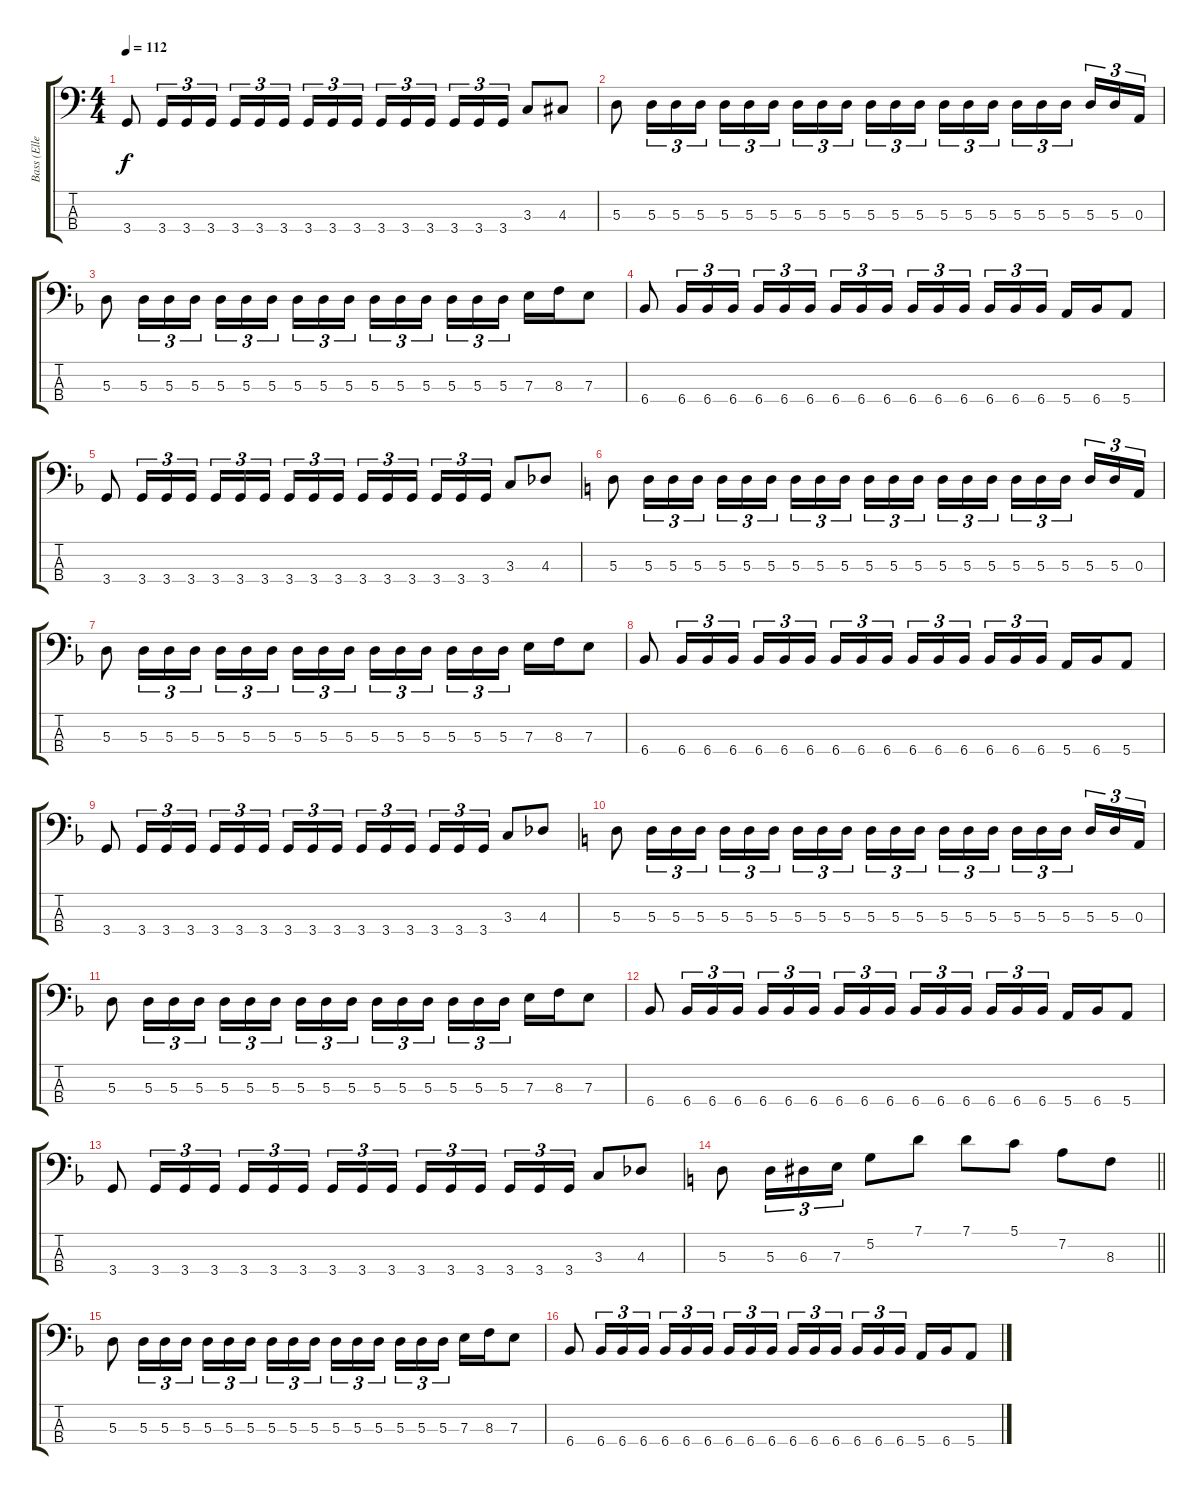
\track ("Bass (Ellefson)" "Bass (Elle") {instrument electricbasspick}
\staff {score tabs}
\tuning (G2 D2 A1 E1) {hide}
\ts (4 4)
\tempo 112
\clef f4
\ks c
3.4.8{dy f} 3.4.16{tu (3 2)} 3.4.16{tu (3 2)} 3.4.16{tu (3 2)} 3.4.16{tu (3 2)} 3.4.16{tu (3 2)} 3.4.16{tu (3 2) beam splitsecondary} 3.4.16{tu (3 2)} 3.4.16{tu (3 2)} 3.4.16{tu (3 2)} 3.4.16{tu (3 2)} 3.4.16{tu (3 2)} 3.4.16{tu (3 2) beam splitsecondary} 3.4.16{tu (3 2)} 3.4.16{tu (3 2)} 3.4.16{tu (3 2)} 3.3.8 4.3.8 |
5.3.8 5.3.16{tu (3 2)} 5.3.16{tu (3 2)} 5.3.16{tu (3 2)} 5.3.16{tu (3 2)} 5.3.16{tu (3 2)} 5.3.16{tu (3 2) beam splitsecondary} 5.3.16{tu (3 2)} 5.3.16{tu (3 2)} 5.3.16{tu (3 2)} 5.3.16{tu (3 2)} 5.3.16{tu (3 2)} 5.3.16{tu (3 2) beam splitsecondary} 5.3.16{tu (3 2)} 5.3.16{tu (3 2)} 5.3.16{tu (3 2)} 5.3.16{tu (3 2)} 5.3.16{tu (3 2)} 5.3.16{tu (3 2) beam splitsecondary} 5.3.16{tu (3 2)} 5.3.16{tu (3 2)} 0.3.16{tu (3 2)} |
\ks f
5.3.8 5.3.16{tu (3 2)} 5.3.16{tu (3 2)} 5.3.16{tu (3 2)} 5.3.16{tu (3 2)} 5.3.16{tu (3 2)} 5.3.16{tu (3 2) beam splitsecondary} 5.3.16{tu (3 2)} 5.3.16{tu (3 2)} 5.3.16{tu (3 2)} 5.3.16{tu (3 2)} 5.3.16{tu (3 2)} 5.3.16{tu (3 2) beam splitsecondary} 5.3.16{tu (3 2)} 5.3.16{tu (3 2)} 5.3.16{tu (3 2)} 7.3.16 8.3.16 7.3.8 |
6.4.8 6.4.16{tu (3 2)} 6.4.16{tu (3 2)} 6.4.16{tu (3 2)} 6.4.16{tu (3 2)} 6.4.16{tu (3 2)} 6.4.16{tu (3 2) beam splitsecondary} 6.4.16{tu (3 2)} 6.4.16{tu (3 2)} 6.4.16{tu (3 2)} 6.4.16{tu (3 2)} 6.4.16{tu (3 2)} 6.4.16{tu (3 2) beam splitsecondary} 6.4.16{tu (3 2)} 6.4.16{tu (3 2)} 6.4.16{tu (3 2)} 5.4.16 6.4.16 5.4.8 |
3.4.8 3.4.16{tu (3 2)} 3.4.16{tu (3 2)} 3.4.16{tu (3 2)} 3.4.16{tu (3 2)} 3.4.16{tu (3 2)} 3.4.16{tu (3 2) beam splitsecondary} 3.4.16{tu (3 2)} 3.4.16{tu (3 2)} 3.4.16{tu (3 2)} 3.4.16{tu (3 2)} 3.4.16{tu (3 2)} 3.4.16{tu (3 2) beam splitsecondary} 3.4.16{tu (3 2)} 3.4.16{tu (3 2)} 3.4.16{tu (3 2)} 3.3.8 4.3.8 |
\ks c
5.3.8 5.3.16{tu (3 2)} 5.3.16{tu (3 2)} 5.3.16{tu (3 2)} 5.3.16{tu (3 2)} 5.3.16{tu (3 2)} 5.3.16{tu (3 2) beam splitsecondary} 5.3.16{tu (3 2)} 5.3.16{tu (3 2)} 5.3.16{tu (3 2)} 5.3.16{tu (3 2)} 5.3.16{tu (3 2)} 5.3.16{tu (3 2) beam splitsecondary} 5.3.16{tu (3 2)} 5.3.16{tu (3 2)} 5.3.16{tu (3 2)} 5.3.16{tu (3 2)} 5.3.16{tu (3 2)} 5.3.16{tu (3 2) beam splitsecondary} 5.3.16{tu (3 2)} 5.3.16{tu (3 2)} 0.3.16{tu (3 2)} |
\ks f
5.3.8 5.3.16{tu (3 2)} 5.3.16{tu (3 2)} 5.3.16{tu (3 2)} 5.3.16{tu (3 2)} 5.3.16{tu (3 2)} 5.3.16{tu (3 2) beam splitsecondary} 5.3.16{tu (3 2)} 5.3.16{tu (3 2)} 5.3.16{tu (3 2)} 5.3.16{tu (3 2)} 5.3.16{tu (3 2)} 5.3.16{tu (3 2) beam splitsecondary} 5.3.16{tu (3 2)} 5.3.16{tu (3 2)} 5.3.16{tu (3 2)} 7.3.16 8.3.16 7.3.8 |
6.4.8 6.4.16{tu (3 2)} 6.4.16{tu (3 2)} 6.4.16{tu (3 2)} 6.4.16{tu (3 2)} 6.4.16{tu (3 2)} 6.4.16{tu (3 2) beam splitsecondary} 6.4.16{tu (3 2)} 6.4.16{tu (3 2)} 6.4.16{tu (3 2)} 6.4.16{tu (3 2)} 6.4.16{tu (3 2)} 6.4.16{tu (3 2) beam splitsecondary} 6.4.16{tu (3 2)} 6.4.16{tu (3 2)} 6.4.16{tu (3 2)} 5.4.16 6.4.16 5.4.8 |
3.4.8 3.4.16{tu (3 2)} 3.4.16{tu (3 2)} 3.4.16{tu (3 2)} 3.4.16{tu (3 2)} 3.4.16{tu (3 2)} 3.4.16{tu (3 2) beam splitsecondary} 3.4.16{tu (3 2)} 3.4.16{tu (3 2)} 3.4.16{tu (3 2)} 3.4.16{tu (3 2)} 3.4.16{tu (3 2)} 3.4.16{tu (3 2) beam splitsecondary} 3.4.16{tu (3 2)} 3.4.16{tu (3 2)} 3.4.16{tu (3 2)} 3.3.8 4.3.8 |
\ks c
5.3.8 5.3.16{tu (3 2)} 5.3.16{tu (3 2)} 5.3.16{tu (3 2)} 5.3.16{tu (3 2)} 5.3.16{tu (3 2)} 5.3.16{tu (3 2) beam splitsecondary} 5.3.16{tu (3 2)} 5.3.16{tu (3 2)} 5.3.16{tu (3 2)} 5.3.16{tu (3 2)} 5.3.16{tu (3 2)} 5.3.16{tu (3 2) beam splitsecondary} 5.3.16{tu (3 2)} 5.3.16{tu (3 2)} 5.3.16{tu (3 2)} 5.3.16{tu (3 2)} 5.3.16{tu (3 2)} 5.3.16{tu (3 2) beam splitsecondary} 5.3.16{tu (3 2)} 5.3.16{tu (3 2)} 0.3.16{tu (3 2)} |
\ks f
5.3.8 5.3.16{tu (3 2)} 5.3.16{tu (3 2)} 5.3.16{tu (3 2)} 5.3.16{tu (3 2)} 5.3.16{tu (3 2)} 5.3.16{tu (3 2) beam splitsecondary} 5.3.16{tu (3 2)} 5.3.16{tu (3 2)} 5.3.16{tu (3 2)} 5.3.16{tu (3 2)} 5.3.16{tu (3 2)} 5.3.16{tu (3 2) beam splitsecondary} 5.3.16{tu (3 2)} 5.3.16{tu (3 2)} 5.3.16{tu (3 2)} 7.3.16 8.3.16 7.3.8 |
6.4.8 6.4.16{tu (3 2)} 6.4.16{tu (3 2)} 6.4.16{tu (3 2)} 6.4.16{tu (3 2)} 6.4.16{tu (3 2)} 6.4.16{tu (3 2) beam splitsecondary} 6.4.16{tu (3 2)} 6.4.16{tu (3 2)} 6.4.16{tu (3 2)} 6.4.16{tu (3 2)} 6.4.16{tu (3 2)} 6.4.16{tu (3 2) beam splitsecondary} 6.4.16{tu (3 2)} 6.4.16{tu (3 2)} 6.4.16{tu (3 2)} 5.4.16 6.4.16 5.4.8 |
3.4.8 3.4.16{tu (3 2)} 3.4.16{tu (3 2)} 3.4.16{tu (3 2)} 3.4.16{tu (3 2)} 3.4.16{tu (3 2)} 3.4.16{tu (3 2) beam splitsecondary} 3.4.16{tu (3 2)} 3.4.16{tu (3 2)} 3.4.16{tu (3 2)} 3.4.16{tu (3 2)} 3.4.16{tu (3 2)} 3.4.16{tu (3 2) beam splitsecondary} 3.4.16{tu (3 2)} 3.4.16{tu (3 2)} 3.4.16{tu (3 2)} 3.3.8 4.3.8 |
\barLineRight lightlight
\ks c
5.3.8 5.3.16{tu (3 2)} 6.3.16{tu (3 2)} 7.3.16{tu (3 2)} 5.2.8 7.1.8 7.1.8 5.1.8 7.2.8 8.3.8 |
\ks f
5.3.8 5.3.16{tu (3 2)} 5.3.16{tu (3 2)} 5.3.16{tu (3 2)} 5.3.16{tu (3 2)} 5.3.16{tu (3 2)} 5.3.16{tu (3 2) beam splitsecondary} 5.3.16{tu (3 2)} 5.3.16{tu (3 2)} 5.3.16{tu (3 2)} 5.3.16{tu (3 2)} 5.3.16{tu (3 2)} 5.3.16{tu (3 2) beam splitsecondary} 5.3.16{tu (3 2)} 5.3.16{tu (3 2)} 5.3.16{tu (3 2)} 7.3.16 8.3.16 7.3.8 |
6.4.8 6.4.16{tu (3 2)} 6.4.16{tu (3 2)} 6.4.16{tu (3 2)} 6.4.16{tu (3 2)} 6.4.16{tu (3 2)} 6.4.16{tu (3 2) beam splitsecondary} 6.4.16{tu (3 2)} 6.4.16{tu (3 2)} 6.4.16{tu (3 2)} 6.4.16{tu (3 2)} 6.4.16{tu (3 2)} 6.4.16{tu (3 2) beam splitsecondary} 6.4.16{tu (3 2)} 6.4.16{tu (3 2)} 6.4.16{tu (3 2)} 5.4.16 6.4.16 5.4.8
